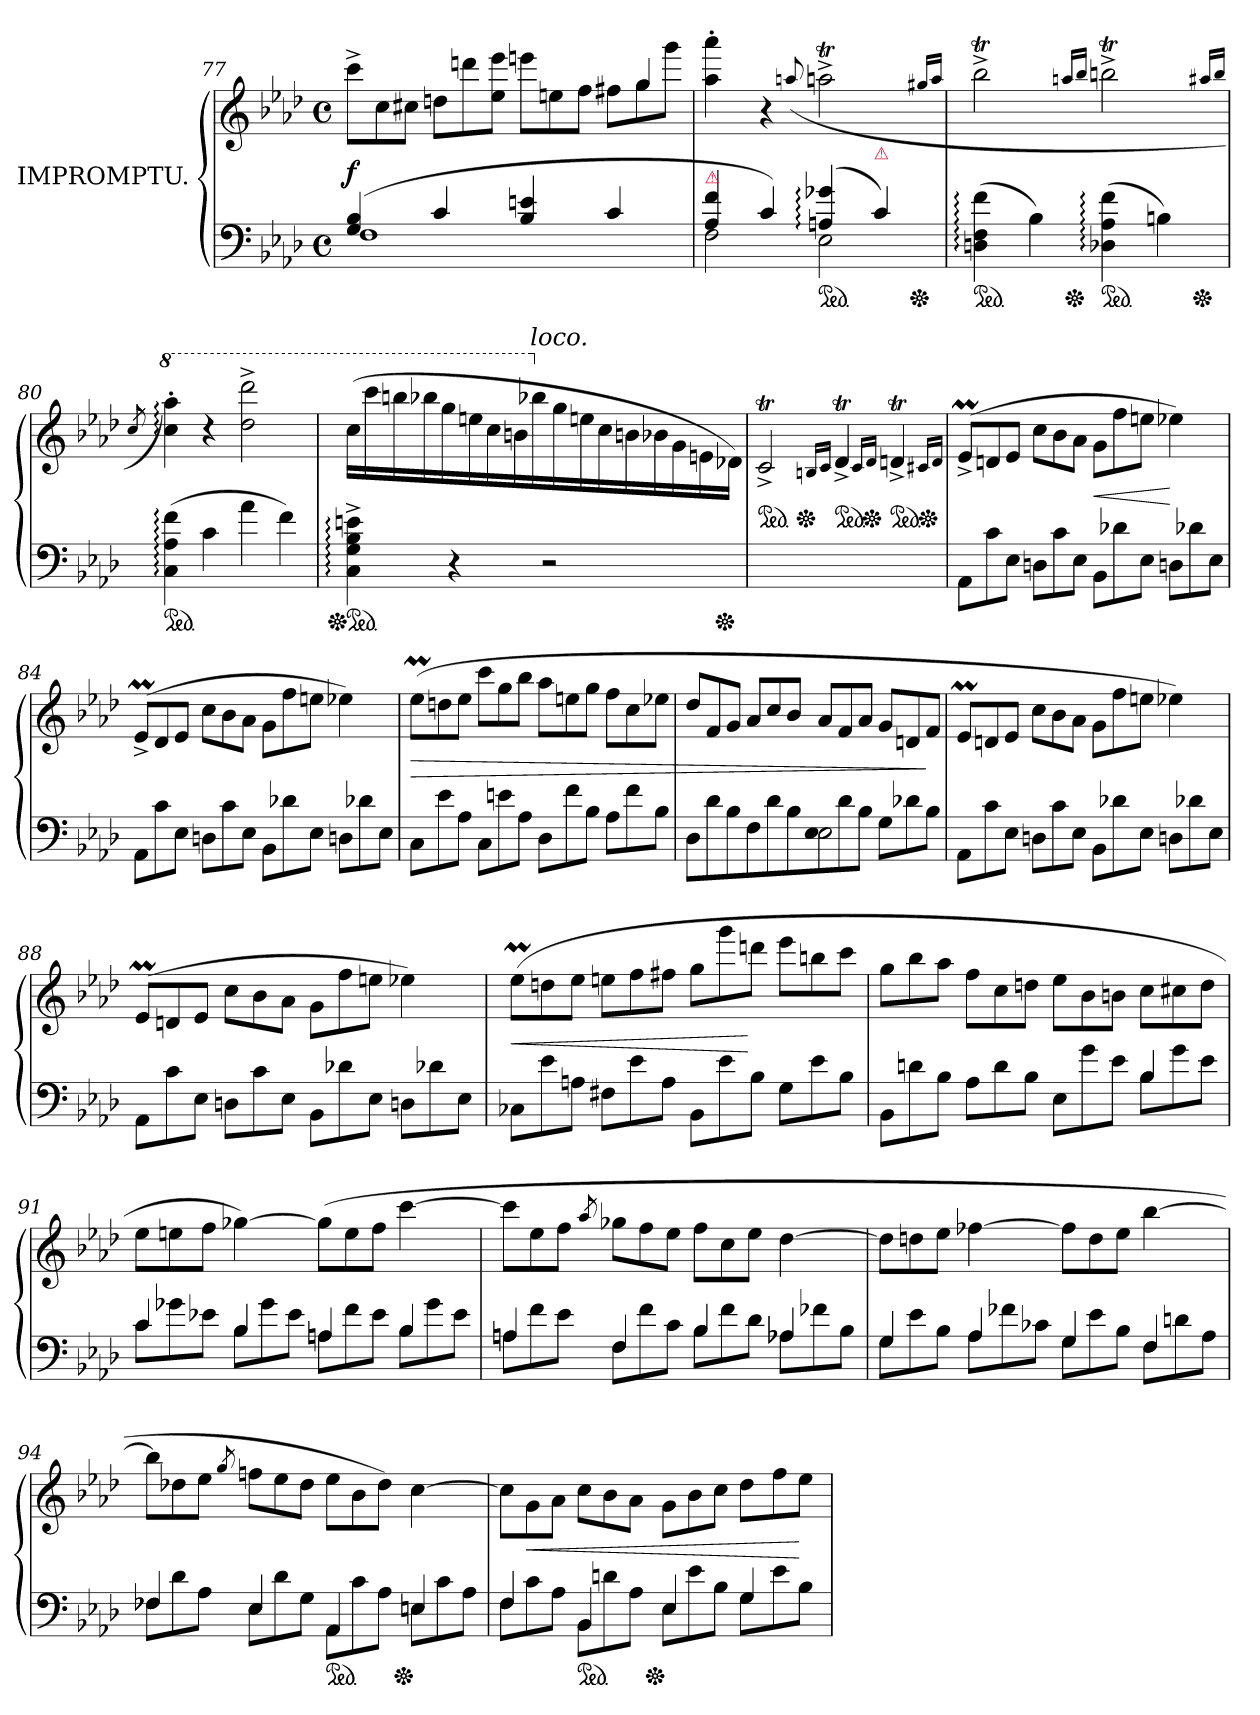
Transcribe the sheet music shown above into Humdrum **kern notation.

**kern	**kern	**dynam
*part1	*part1	*part1
*staff2	*staff1	*staff1/2
*I"IMPROMPTU.	*	*
*clefF4	*clefG2	*
*k[b-e-a-d-]	*k[b-e-a-d-]	*
*A-:	*A-:	*
*M4/4	*M4/4	*
*met(c)	*met(c)	*
=77	=77	=77
*^	*	*
*	*	*Xtuplet	*
*	*	*^	*
(>4G/ 4B-/	1F	12ccc^<\L	2.ryy	f
.	.	12cc	.	.
.	.	12cc#XJ	.	.
4c/	.	12ddn\L	.	.
.	.	12dddn	.	.
.	.	12ee- 12eee-J	.	.
4B-/ 4en/	.	12eeen\L	.	.
.	.	12een	.	.
.	.	12ffJ	.	.
4c/	.	12ff#X\L	12ryy	.
.	.	12gg	6gg/	.
.	.	12gggJ	.	.
*	*	*v	*v	*
=78	=78	=78	=78
!LO:TX:a:color=crimson:t=⚠	!	!	!
*	*	*^	*
*	*	*	*^	*
4A-/ 4f/	2F\	4aa-'> 4aaa-'>	2.ryy	2..ryy	.
4c/)	.	4r	.	.	.
.	.	(>8qqaan/	.	.	.
!LO:TX:a:color=crimson:t=⚠	!	!	!	!	!
*ped	*	*	*	*	*
(>4An:/ 4g-X:/	2E-\	2aant^<\	.	.	.
!	!	!	!LO:TX:b:i:color=crimson:t=⚠	!	!
4c/)	.	.	4ryy	.	.
*Xped	*	*	*	*	*
.	.	.	.	8ryy	.
*v	*v	*	*	*	*
.	16qqgg#X/LL	.	.	.
.	16qqaa/JJ	.	.	.
*	*v	*v	*v	*
=79	=79	=79
*ped	*	*
*	*^	*
(>4Dn:\ 4F:\ 4f:\	2bb-T^<\	4.ryy	.
4B-\)	.	.	.
*Xped	*	*	*
.	.	2ryy	.
.	16qqaan/LL	.	.
.	16qqbb-/JJ	.	.
*ped	*	*	*
(>4D-X:\ 4A-:\ 4f:\	2bbnt^<\	.	.
4Bn\)	.	.	.
*Xped	*	*	*
.	.	8ryy	.
.	16qqaa#X/LL	.	.
.	16qqbb/JJ	.	.
*	*v	*v	*
=80	=80	=80
.	8qcc/	.
*	*8va	*
*ped	*	*
(>4C:\ 4A-:\ 4f:\	4ccc:'>\ 4aaa-:'>\)	.
4c\	4rccc	.
4a-\	2ddd-^<\ 2dddd-^<\	.
4f\)	.	.
=81	=81	=81
*Xped	*	*
*ped	*	*
4C:^>\ 4G:^>\ 4B-:^>\ 4en:^>\	(>17ccc\LL	.
.	17cccc	.
.	17bbbn	.
.	17bbb-X	.
.	17ggg	.
4r	.	.
.	17eeen	.
.	17ccc	.
.	17bbn	.
*	*X8va	*
!	!LO:TX:a:i:t=loco.	!
.	17bb-X	.
2r	.	.
.	17gg	.
.	17een	.
.	17cc	.
.	17bn	.
.	17b-X	.
.	17g	.
.	17en	.
*Xped	*	*
.	17d-XJJ)	.
=82	=82	=82
*	*ped	*
*	*^	*
*	*	*^	*
*	*	*	*^	*
1ryy	2ct^</	4ryy	2ryy	2..ryy	.
*	*Xped	*	*	*	*
.	.	2.ryy	.	.	.
.	16qqBn/LL	.	.	.	.
.	16qqc/JJ	.	.	.	.
*	*ped	*	*	*	*
.	4d-T^</	.	8ryy	.	.
*	*Xped	*	*	*	*
.	.	.	4.ryy	.	.
.	16qqc/LL	.	.	.	.
.	16qqd-/JJ	.	.	.	.
*	*ped	*	*	*	*
.	4dnt^</	.	.	.	.
*	*Xped	*	*	*	*
.	.	.	.	8ryy	.
.	16qqc#X/LL	.	.	.	.
.	16qqd/JJ	.	.	.	.
*	*v	*v	*v	*v	*
=83	=83	=83
*Xtuplet	*	*
12AA-\L	(>12e-M^</L	.
12c	12dn	.
12E-J	12e-J	.
12Dn\L	12ccL	.
12c	12b-	.
12E-J	12a-J	.
12BB-\L	12g\L	<
12d-X	12ff	.
12E-J	12eenJ	.
12Dn\L	4ee-X\)	[
12d-X	.	.
12E-J	.	.
=84	=84	=84
12AA-\L	(>12e-M^</L	.
12c	12d-	.
12E-J	12e-J	.
12Dn\L	12cc\L	.
12c	12b-	.
12E-J	12a-J	.
12BB-\L	12g\L	.
12d-X	12ff	.
12E-J	12eenJ	.
12Dn\L	4ee-X\)	.
12d-X	.	.
12E-J	.	.
=85	=85	=85
12C\L	(>12ee-M\L	>
12e-	12ddn	.
12A-J	12ee-J	.
12C\L	12ccc\L	.
12en	12gg	.
12A-J	12bb-J	.
12D-\L	12aa-\L	.
12f	12een	.
12B-J	12ggJ	.
12A-\L	12ff\L	.
12f	12cc	.
12B-J	12ee-XJ	.
=86	=86	=86
*^	*	*
2ryy	12D-\L	12dd-/L	.
.	12d-	12f	.
.	12B-J	12gJ	.
.	12F\L	12a-/L	.
.	12d-	12cc	.
.	12B-J	12b-J	.
!	!LO:N:vis=2	!	!
2E-\	12E-\	12a-/L	.
.	12d-	12f	.
.	12B-J	12a-J	.
.	12G\L	12g/L	.
.	12d-X	12dn	.
.	12B-J	12fJ	]
*v	*v	*	*
=87	=87	=87
12AA-\L	12e-M/L	.
12c	12dn	.
12E-J	12e-J	.
12Dn\L	12cc\L	.
12c	12b-	.
12E-J	12a-J	.
12BB-\L	12g\L	.
12d-X	12ff	.
12E-J	12eenJ	.
12Dn\L	4ee-X\)	.
12d-X	.	.
12E-J	.	.
=88	=88	=88
12AA-\L	(>12e-M/L	.
12c	12dn	.
12E-J	12e-J	.
12Dn\L	12cc\L	.
12c	12b-	.
12E-J	12a-J	.
12BB-\L	12g\L	.
12d-X	12ff	.
12E-J	12eenJ	.
12Dn\L	4ee-X\)	.
12d-X	.	.
12E-J	.	.
=89	=89	=89
12C-X\L	(>12ee-M\L	<
12e-	12ddn	.
12AnJ	12ee-J	.
12F#X\L	12een\L	.
12e-	12ff	.
12AJ	12ff#XJ	.
12BB-\L	12gg\L	.
12e-	12ggg	.
12B-J	12dddnJ	[
12G\L	12eee-\L	.
12e-	12bbn	.
12B-J	12cccJ	.
=90	=90	=90
*^	*	*
2.ryy	12BB-\L	12gg\L	.
.	12dn	12bb-	.
.	12B-J	12aa-J	.
.	12A-\L	12ff\L	.
.	12d	12cc	.
.	12B-J	12ddnJ	.
.	12E-\L	12ee-\L	.
.	12g	12b-	.
.	12e-J	12bnJ	.
4B-/	12B-\L	12cc\L	.
.	12g	12cc#X	.
.	12e-J	12ddJ	.
=91	=91	=91	=91
4c/	12c\L	12ee-\L	.
.	12g-X	12een	.
.	12e-XJ	12ffJ	.
4B-/	12B-\L	[4gg-X\)	.
.	12g-	.	.
.	12e-J	.	.
4An	12An\L	(>12gg-\L]	.
.	12f	12ee	.
.	12e-J	12ffJ	.
4B-/	12B-\L	[4ccc\	.
.	12g-	.	.
.	12e-J	.	.
=92	=92	=92	=92
4An	12An\L	12ccc\L]	.
.	12f	12ee-	.
.	12e-J	12ffJ	.
.	.	8qaa-/	.
4F	12F\L	12gg-X\L	.
.	12f	12ff	.
.	12cJ	12ee-J	.
4B-	12B-\L	12ff\L	.
.	12f	12cc	.
.	12d-J	12ee-J	.
4A-X	12A-X\L	[4dd-\	.
.	12f-X	.	.
.	12B-J	.	.
=93	=93	=93	=93
4G/	12G\L	12dd-\L]	.
.	12e-	12ddn	.
.	12B-J	12ee-J	.
4A-/	12A-\L	[4ff-X\	.
.	12f-X	.	.
.	12c-XJ	.	.
4G/	12G\L	12ff-\L]	.
.	12e-	12dd	.
.	12B-J	12ee-J	.
4F/	12F\L	[4bb-\	.
.	12dn	.	.
.	12A-J	.	.
=94	=94	=94	=94
*	*	*^	*
4F-X/	12F-X\L	12bb-\L]	3%2ryy	.
.	12d-	12dd-X	.	.
.	12A-J	12ee-J	.	.
.	.	8qgg/	.	.
4E-/	12E-\L	12ffn\L	.	.
.	12d-	12ee-	.	.
.	12GJ	12dd-J	.	.
*ped	*	*	*	*
4AA-/	12AA-\L	12ee-\L	.	.
.	12c	12b-	.	.
.	12A-J	12dd-J)	24ryy	.
*Xped	*	*	*	*
.	.	.	6..ryy	.
4En/	12En\L	[4cc\	.	.
.	12c	.	.	.
.	12A-J	.	.	.
=95	=95	=95	=95	=95
4F/	12F\L	12cc\L]	3ryy	.
.	12c	12g	.	<
.	12A-J	12a-J	.	.
*ped	*	*	*	*
4BB-/	12BB-\L	12cc\L	.	.
.	12dn	12b-	12.ryy	.
.	12A-J	12a-J	.	.
*Xped	*	*	*	*
.	.	.	3ryy	.
4E-/	12E-\L	12g\L	.	.
.	12e-	12b-	.	.
.	12B-J	12ccJ	.	.
4G/	12G\L	12dd-\L	.	.
.	.	.	6ryy	.
.	12e-	12ff	.	.
.	12B-J	12ee-J	.	[
.	.	.	24ryy	.
*v	*v	*	*	*
*	*v	*v	*
=	=	=
*-	*-	*-
